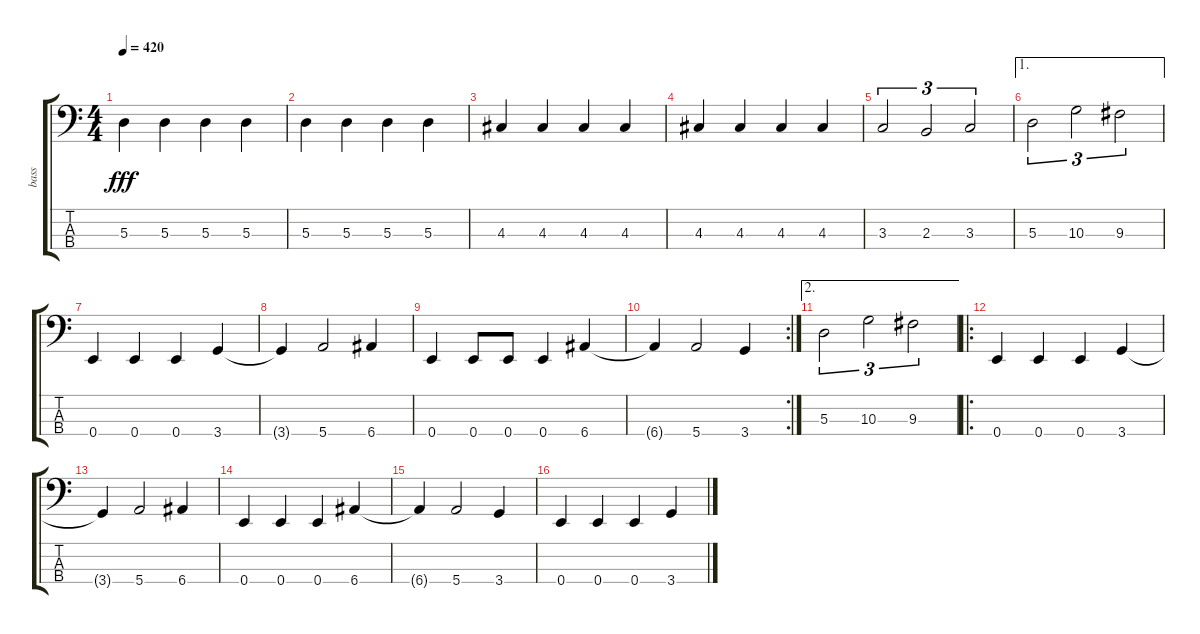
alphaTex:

\track ("bass" "bass") {instrument slapbass2}
\staff {score tabs}
\tuning (G2 D2 A1 E1) {hide}
\ts (4 4)
\tempo 420
\clef f4
\ks c
5.3.4{dy fff} 5.3.4 5.3.4 5.3.4 |
5.3.4 5.3.4 5.3.4 5.3.4 |
4.3.4 4.3.4 4.3.4 4.3.4 |
4.3.4 4.3.4 4.3.4 4.3.4 |
3.3.2{tu (3 2)} 2.3.2{tu (3 2)} 3.3.2{tu (3 2)} |
\ae 1
5.3.2{tu (3 2)} 10.3.2{tu (3 2)} 9.3.2{tu (3 2)} |
0.4.4 0.4.4 0.4.4 3.4.4 |
3.4{t}.4 5.4.2 6.4.4 |
0.4.4 0.4.8 0.4.8 0.4.4 6.4.4 |
\rc 2
6.4{t}.4 5.4.2 3.4.4 |
\ae 2
5.3.2{tu (3 2)} 10.3.2{tu (3 2)} 9.3.2{tu (3 2)} |
\ro
0.4.4 0.4.4 0.4.4 3.4.4 |
3.4{t}.4 5.4.2 6.4.4 |
0.4.4 0.4.4 0.4.4 6.4.4 |
6.4{t}.4 5.4.2 3.4.4 |
0.4.4 0.4.4 0.4.4 3.4.4
